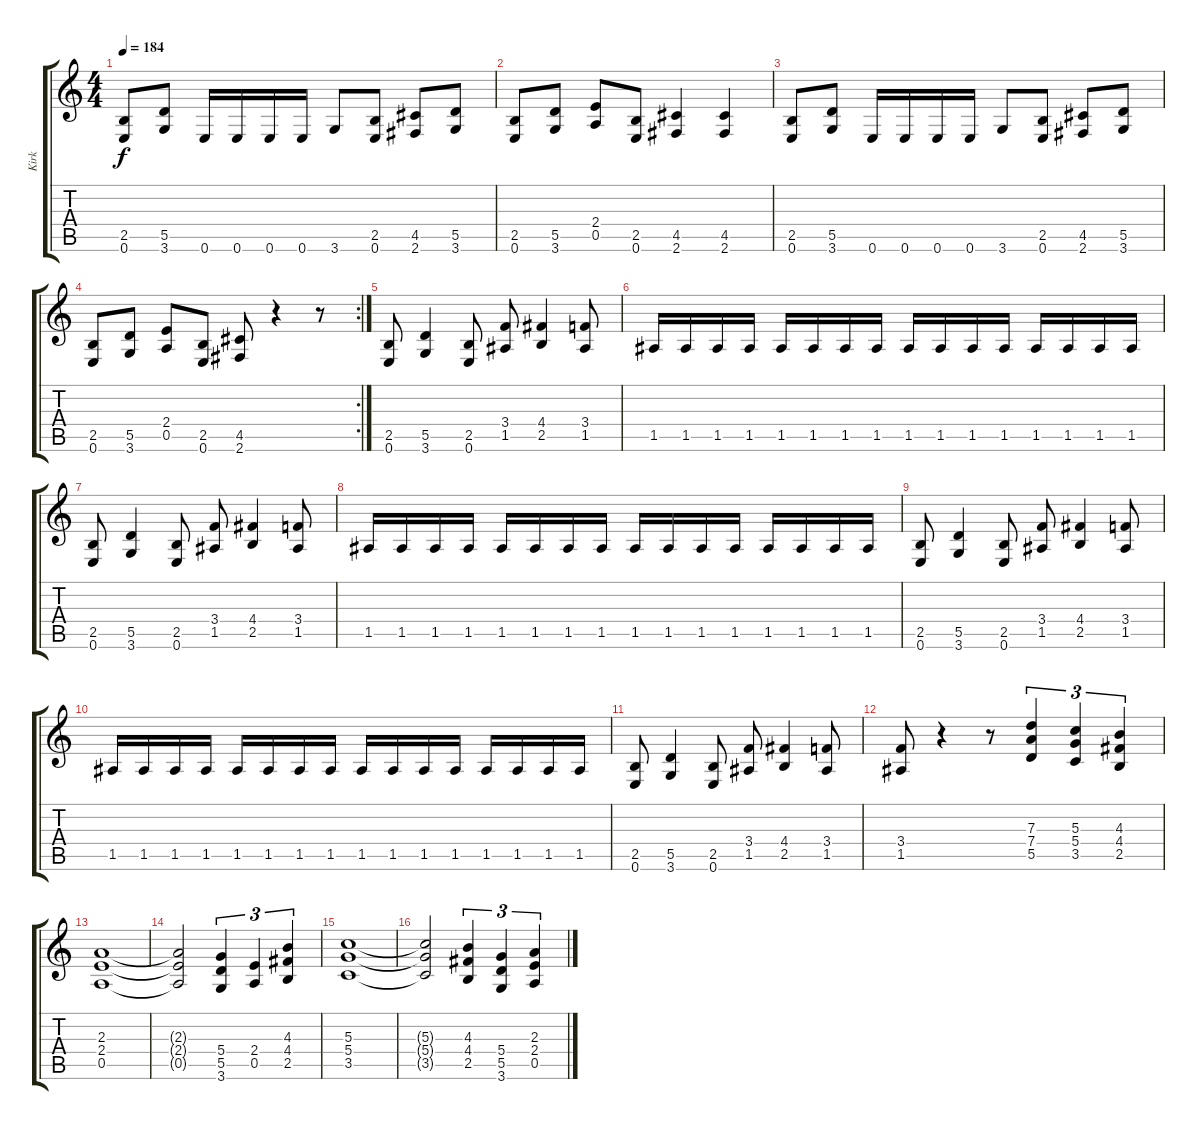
\track ("Kirk" "Kirk") {instrument overdrivenguitar}
\staff {score tabs}
\tuning (E4 B3 G3 D3 A2 E2) {hide}
\ts (4 4)
\tempo 184
\clef g2
\ks c
(2.5 0.6).8{dy f} (5.5 3.6).8 0.6.16 0.6.16 0.6.16 0.6.16 3.6.8 (2.5 0.6).8 (4.5 2.6).8 (5.5 3.6).8 |
(2.5 0.6).8 (5.5 3.6).8 (2.4 0.5).8 (2.5 0.6).8 (4.5 2.6).4 (4.5 2.6).4 |
(2.5 0.6).8 (5.5 3.6).8 0.6.16 0.6.16 0.6.16 0.6.16 3.6.8 (2.5 0.6).8 (4.5 2.6).8 (5.5 3.6).8 |
\rc 2
(2.5 0.6).8 (5.5 3.6).8 (2.4 0.5).8 (2.5 0.6).8 (4.5 2.6).8 r.4 r.8 |
(2.5 0.6).8 (5.5 3.6).4 (2.5 0.6).8 (3.4 1.5).8 (4.4 2.5).4 (3.4 1.5).8 |
1.5.16 1.5.16 1.5.16 1.5.16 1.5.16 1.5.16 1.5.16 1.5.16 1.5.16 1.5.16 1.5.16 1.5.16 1.5.16 1.5.16 1.5.16 1.5.16 |
(2.5 0.6).8 (5.5 3.6).4 (2.5 0.6).8 (3.4 1.5).8 (4.4 2.5).4 (3.4 1.5).8 |
1.5.16 1.5.16 1.5.16 1.5.16 1.5.16 1.5.16 1.5.16 1.5.16 1.5.16 1.5.16 1.5.16 1.5.16 1.5.16 1.5.16 1.5.16 1.5.16 |
(2.5 0.6).8 (5.5 3.6).4 (2.5 0.6).8 (3.4 1.5).8 (4.4 2.5).4 (3.4 1.5).8 |
1.5.16 1.5.16 1.5.16 1.5.16 1.5.16 1.5.16 1.5.16 1.5.16 1.5.16 1.5.16 1.5.16 1.5.16 1.5.16 1.5.16 1.5.16 1.5.16 |
(2.5 0.6).8 (5.5 3.6).4 (2.5 0.6).8 (3.4 1.5).8 (4.4 2.5).4 (3.4 1.5).8 |
(3.4 1.5).8 r.4 r.8 (7.3 7.4 5.5).4{tu (3 2)} (5.3 5.4 3.5).4{tu (3 2)} (4.3 4.4 2.5).4{tu (3 2)} |
(2.3 2.4 0.5).1 |
(2.3{t} 2.4{t} 0.5{t}).2 (5.4 5.5 3.6).4{tu (3 2)} (2.4 0.5).4{tu (3 2)} (4.3 4.4 2.5).4{tu (3 2)} |
(5.3 5.4 3.5).1 |
(5.3{t} 5.4{t} 3.5{t}).2 (4.3 4.4 2.5).4{tu (3 2)} (5.4 5.5 3.6).4{tu (3 2)} (2.3 2.4 0.5).4{tu (3 2)}
